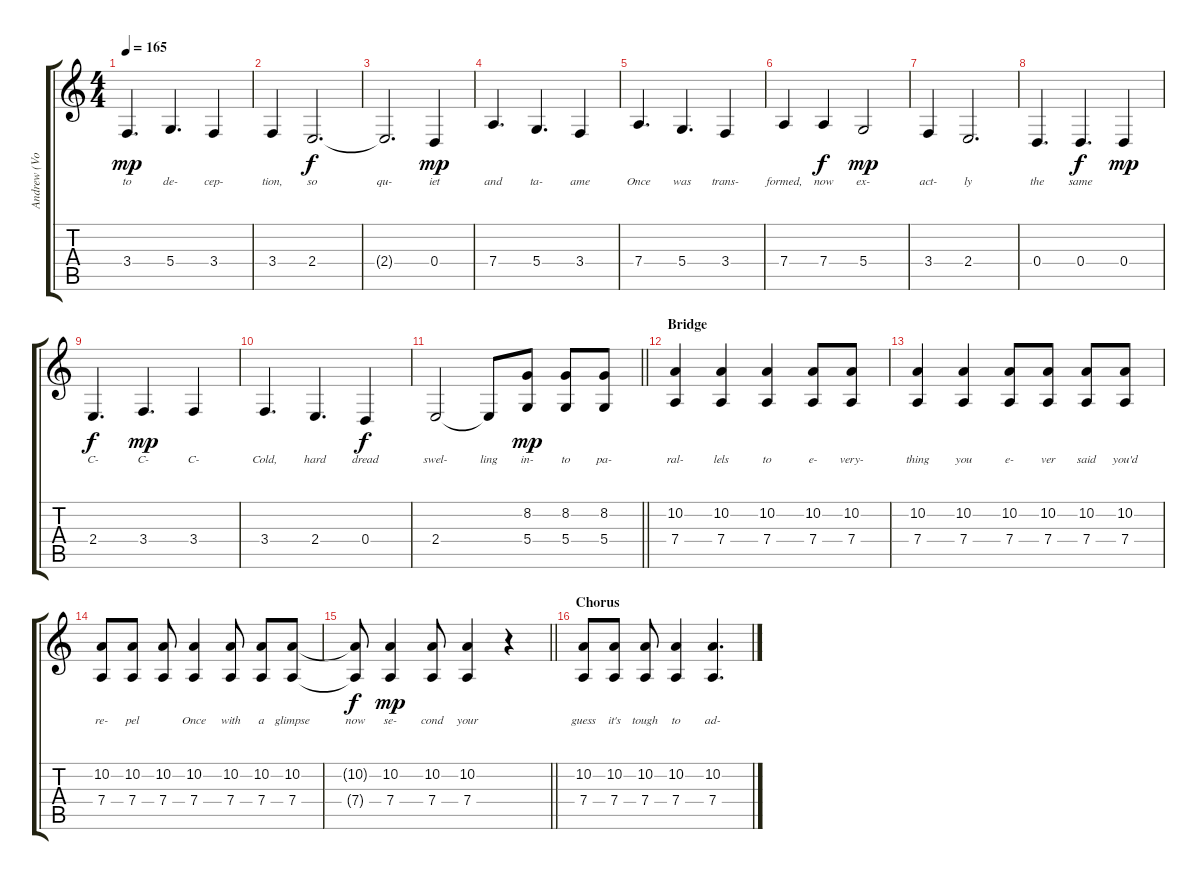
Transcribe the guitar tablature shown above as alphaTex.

\track ("Andrew (Vocals + Lyrics)" "Andrew (Vo") {instrument lead2sawtooth}
\staff {score tabs}
\tuning (E4 B3 G3 D3 A2 E2) {hide}
\ts (4 4)
\tempo 165
\clef g2
\ks c
3.4.4{d lyrics (0 "to") lyrics (1 "") lyrics (2 "") lyrics (3 "") lyrics (4 "") dy mp} 5.4.4{d lyrics (0 "de-") lyrics (1 "") lyrics (2 "") lyrics (3 "") lyrics (4 "")} 3.4.4{lyrics (0 "cep-") lyrics (1 "") lyrics (2 "") lyrics (3 "") lyrics (4 "")} |
3.4.4{lyrics (0 "tion,") lyrics (1 "") lyrics (2 "") lyrics (3 "") lyrics (4 "")} 2.4.2{d lyrics (0 "so") lyrics (1 "") lyrics (2 "") lyrics (3 "") lyrics (4 "") dy f volume 9} |
2.4{t}.2{d lyrics (0 "qu-") lyrics (1 "") lyrics (2 "") lyrics (3 "") lyrics (4 "")} 0.4.4{lyrics (0 "iet") lyrics (1 "") lyrics (2 "") lyrics (3 "") lyrics (4 "") dy mp volume 15} |
7.4.4{d lyrics (0 "and") lyrics (1 "") lyrics (2 "") lyrics (3 "") lyrics (4 "")} 5.4.4{d lyrics (0 "ta-") lyrics (1 "") lyrics (2 "") lyrics (3 "") lyrics (4 "")} 3.4.4{lyrics (0 "ame") lyrics (1 "") lyrics (2 "") lyrics (3 "") lyrics (4 "")} |
7.4.4{d lyrics (0 "Once") lyrics (1 "") lyrics (2 "") lyrics (3 "") lyrics (4 "")} 5.4.4{d lyrics (0 "was") lyrics (1 "") lyrics (2 "") lyrics (3 "") lyrics (4 "")} 3.4.4{lyrics (0 "trans-") lyrics (1 "") lyrics (2 "") lyrics (3 "") lyrics (4 "")} |
7.4.4{lyrics (0 "formed,") lyrics (1 "") lyrics (2 "") lyrics (3 "") lyrics (4 "")} 7.4.4{lyrics (0 "now") lyrics (1 "") lyrics (2 "") lyrics (3 "") lyrics (4 "") dy f volume 9} 5.4.2{lyrics (0 "ex-") lyrics (1 "") lyrics (2 "") lyrics (3 "") lyrics (4 "") dy mp volume 15} |
3.4.4{lyrics (0 "act-") lyrics (1 "") lyrics (2 "") lyrics (3 "") lyrics (4 "")} 2.4.2{d lyrics (0 "ly") lyrics (1 "") lyrics (2 "") lyrics (3 "") lyrics (4 "")} |
0.4.4{d lyrics (0 "the") lyrics (1 "") lyrics (2 "") lyrics (3 "") lyrics (4 "")} 0.4.4{d lyrics (0 "same") lyrics (1 "") lyrics (2 "") lyrics (3 "") lyrics (4 "") dy f volume 9} 0.4.4{lyrics (0 "") lyrics (1 "") lyrics (2 "") lyrics (3 "") lyrics (4 "") dy mp volume 15} |
2.4.4{d lyrics (0 "C-") lyrics (1 "") lyrics (2 "") lyrics (3 "") lyrics (4 "") dy f volume 9} 3.4.4{d lyrics (0 "C-") lyrics (1 "") lyrics (2 "") lyrics (3 "") lyrics (4 "") dy mp volume 15} 3.4.4{lyrics (0 "C-") lyrics (1 "") lyrics (2 "") lyrics (3 "") lyrics (4 "")} |
3.4.4{d lyrics (0 "Cold,") lyrics (1 "") lyrics (2 "") lyrics (3 "") lyrics (4 "")} 2.4.4{d lyrics (0 "hard") lyrics (1 "") lyrics (2 "") lyrics (3 "") lyrics (4 "")} 0.4.4{lyrics (0 "dread") lyrics (1 "") lyrics (2 "") lyrics (3 "") lyrics (4 "") dy f volume 9} |
\barLineRight lightlight
2.4.2{lyrics (0 "swel-") lyrics (1 "") lyrics (2 "") lyrics (3 "") lyrics (4 "")} 2.4{t}.8{lyrics (0 "ling") lyrics (1 "") lyrics (2 "") lyrics (3 "") lyrics (4 "")} (8.2 5.4).8{lyrics (0 "in-") lyrics (1 "") lyrics (2 "") lyrics (3 "") lyrics (4 "") dy mp volume 10} (8.2 5.4).8{lyrics (0 "to") lyrics (1 "") lyrics (2 "") lyrics (3 "") lyrics (4 "")} (8.2 5.4).8{lyrics (0 "pa-") lyrics (1 "") lyrics (2 "") lyrics (3 "") lyrics (4 "")} |
\section ("" "Bridge")
(10.2 7.4).4{lyrics (0 "ral-") lyrics (1 "") lyrics (2 "") lyrics (3 "") lyrics (4 "")} (10.2 7.4).4{lyrics (0 "lels") lyrics (1 "") lyrics (2 "") lyrics (3 "") lyrics (4 "")} (10.2 7.4).4{lyrics (0 "to") lyrics (1 "") lyrics (2 "") lyrics (3 "") lyrics (4 "")} (10.2 7.4).8{lyrics (0 "e-") lyrics (1 "") lyrics (2 "") lyrics (3 "") lyrics (4 "")} (10.2 7.4).8{lyrics (0 "very-") lyrics (1 "") lyrics (2 "") lyrics (3 "") lyrics (4 "")} |
(10.2 7.4).4{lyrics (0 "thing") lyrics (1 "") lyrics (2 "") lyrics (3 "") lyrics (4 "")} (10.2 7.4).4{lyrics (0 "you") lyrics (1 "") lyrics (2 "") lyrics (3 "") lyrics (4 "")} (10.2 7.4).8{lyrics (0 "e-") lyrics (1 "") lyrics (2 "") lyrics (3 "") lyrics (4 "")} (10.2 7.4).8{lyrics (0 "ver") lyrics (1 "") lyrics (2 "") lyrics (3 "") lyrics (4 "")} (10.2 7.4).8{lyrics (0 "said") lyrics (1 "") lyrics (2 "") lyrics (3 "") lyrics (4 "")} (10.2 7.4).8{lyrics (0 "you'd") lyrics (1 "") lyrics (2 "") lyrics (3 "") lyrics (4 "")} |
(10.2 7.4).8{lyrics (0 "re-") lyrics (1 "") lyrics (2 "") lyrics (3 "") lyrics (4 "")} (10.2 7.4).8{lyrics (0 "pel") lyrics (1 "") lyrics (2 "") lyrics (3 "") lyrics (4 "")} (10.2 7.4).8{lyrics (0 "") lyrics (1 "") lyrics (2 "") lyrics (3 "") lyrics (4 "")} (10.2 7.4).4{lyrics (0 "Once") lyrics (1 "") lyrics (2 "") lyrics (3 "") lyrics (4 "")} (10.2 7.4).8{lyrics (0 "with") lyrics (1 "") lyrics (2 "") lyrics (3 "") lyrics (4 "")} (10.2 7.4).8{lyrics (0 "a") lyrics (1 "") lyrics (2 "") lyrics (3 "") lyrics (4 "")} (10.2 7.4).8{lyrics (0 "glimpse") lyrics (1 "") lyrics (2 "") lyrics (3 "") lyrics (4 "")} |
\barLineRight lightlight
(10.2{t} 7.4{t}).8{lyrics (0 "now") lyrics (1 "") lyrics (2 "") lyrics (3 "") lyrics (4 "") dy f} (10.2 7.4).4{lyrics (0 "se-") lyrics (1 "") lyrics (2 "") lyrics (3 "") lyrics (4 "") dy mp} (10.2 7.4).8{lyrics (0 "cond") lyrics (1 "") lyrics (2 "") lyrics (3 "") lyrics (4 "")} (10.2 7.4).4{lyrics (0 "your") lyrics (1 "") lyrics (2 "") lyrics (3 "") lyrics (4 "")} r.4 |
\section ("" "Chorus")
(10.2 7.4).8{lyrics (0 "guess") lyrics (1 "") lyrics (2 "") lyrics (3 "") lyrics (4 "")} (10.2 7.4).8{lyrics (0 "it's") lyrics (1 "") lyrics (2 "") lyrics (3 "") lyrics (4 "")} (10.2 7.4).8{lyrics (0 "tough") lyrics (1 "") lyrics (2 "") lyrics (3 "") lyrics (4 "")} (10.2 7.4).4{lyrics (0 "to") lyrics (1 "") lyrics (2 "") lyrics (3 "") lyrics (4 "")} (10.2 7.4).4{d lyrics (0 "ad-") lyrics (1 "") lyrics (2 "") lyrics (3 "") lyrics (4 "")}
